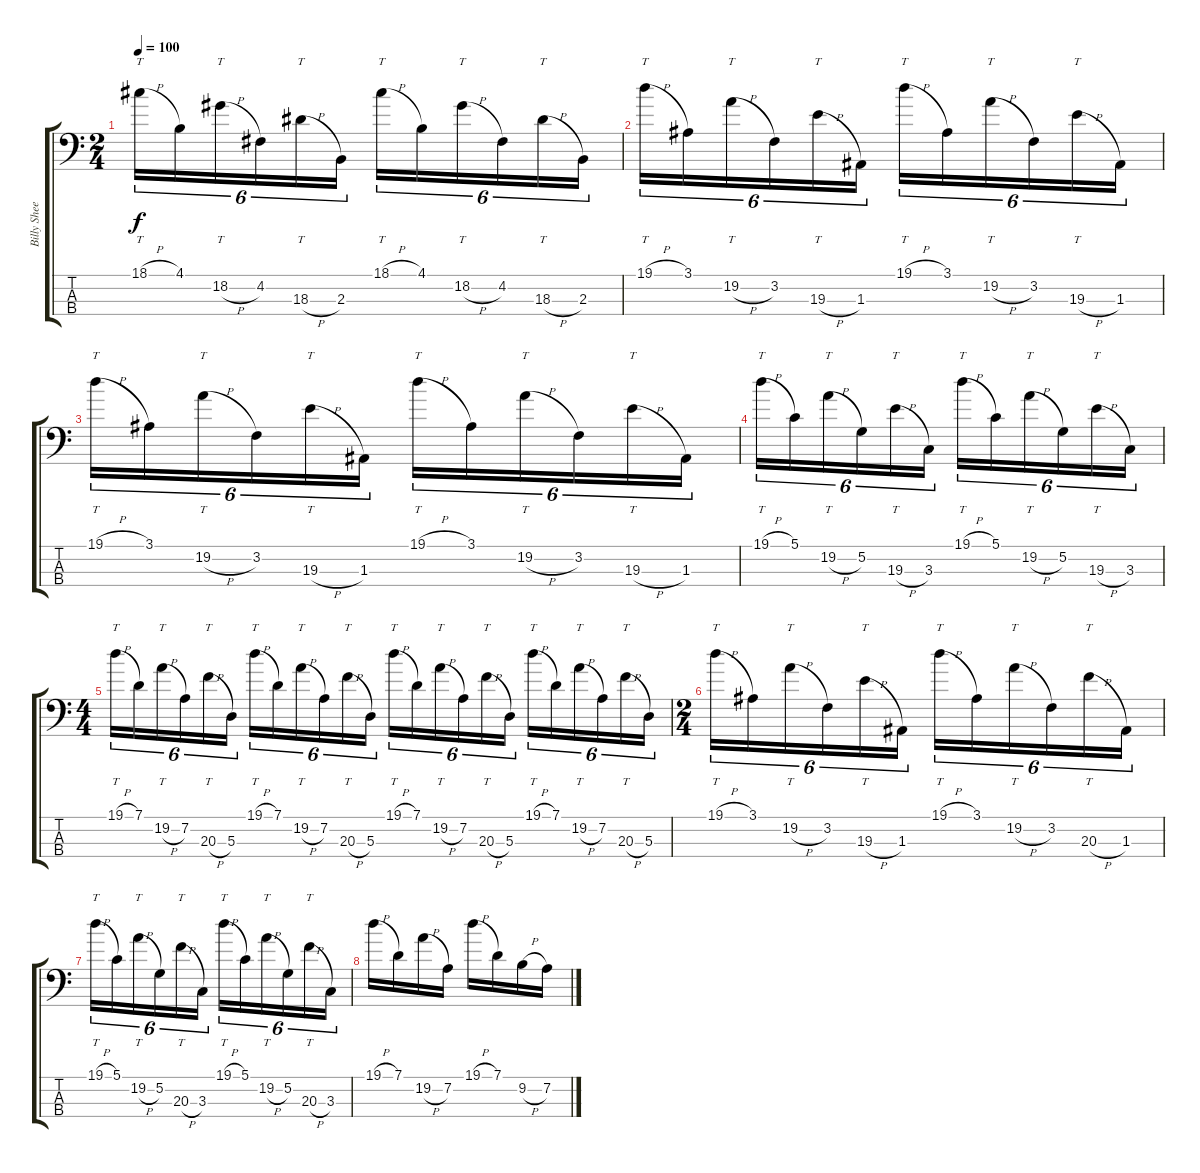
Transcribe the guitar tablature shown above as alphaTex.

\track ("Billy Sheehan" "Billy Shee") {instrument electricbassfinger}
\staff {score tabs}
\tuning (G2 D2 A1 E1) {hide}
\ts (2 4)
\tempo 100
\clef f4
\ks c
18.1{h}.16{tt tu (6 4) dy f} 4.1.16{tu (6 4)} 18.2{h}.16{tt tu (6 4)} 4.2.16{tu (6 4)} 18.3{h}.16{tt tu (6 4)} 2.3.16{tu (6 4)} 18.1{h}.16{tt tu (6 4)} 4.1.16{tu (6 4)} 18.2{h}.16{tt tu (6 4)} 4.2.16{tu (6 4)} 18.3{h}.16{tt tu (6 4)} 2.3.16{tu (6 4)} |
19.1{h}.16{tt tu (6 4)} 3.1.16{tu (6 4)} 19.2{h}.16{tt tu (6 4)} 3.2.16{tu (6 4)} 19.3{h}.16{tt tu (6 4)} 1.3.16{tu (6 4)} 19.1{h}.16{tt tu (6 4)} 3.1.16{tu (6 4)} 19.2{h}.16{tt tu (6 4)} 3.2.16{tu (6 4)} 19.3{h}.16{tt tu (6 4)} 1.3.16{tu (6 4)} |
19.1{h}.16{tt tu (6 4)} 3.1.16{tu (6 4)} 19.2{h}.16{tt tu (6 4)} 3.2.16{tu (6 4)} 19.3{h}.16{tt tu (6 4)} 1.3.16{tu (6 4)} 19.1{h}.16{tt tu (6 4)} 3.1.16{tu (6 4)} 19.2{h}.16{tt tu (6 4)} 3.2.16{tu (6 4)} 19.3{h}.16{tt tu (6 4)} 1.3.16{tu (6 4)} |
19.1{h}.16{tt tu (6 4)} 5.1.16{tu (6 4)} 19.2{h}.16{tt tu (6 4)} 5.2.16{tu (6 4)} 19.3{h}.16{tt tu (6 4)} 3.3.16{tu (6 4)} 19.1{h}.16{tt tu (6 4)} 5.1.16{tu (6 4)} 19.2{h}.16{tt tu (6 4)} 5.2.16{tu (6 4)} 19.3{h}.16{tt tu (6 4)} 3.3.16{tu (6 4)} |
\ts (4 4)
19.1{h}.16{tt tu (6 4)} 7.1.16{tu (6 4)} 19.2{h}.16{tt tu (6 4)} 7.2.16{tu (6 4)} 20.3{h}.16{tt tu (6 4)} 5.3.16{tu (6 4)} 19.1{h}.16{tt tu (6 4)} 7.1.16{tu (6 4)} 19.2{h}.16{tt tu (6 4)} 7.2.16{tu (6 4)} 20.3{h}.16{tt tu (6 4)} 5.3.16{tu (6 4)} 19.1{h}.16{tt tu (6 4)} 7.1.16{tu (6 4)} 19.2{h}.16{tt tu (6 4)} 7.2.16{tu (6 4)} 20.3{h}.16{tt tu (6 4)} 5.3.16{tu (6 4)} 19.1{h}.16{tt tu (6 4)} 7.1.16{tu (6 4)} 19.2{h}.16{tt tu (6 4)} 7.2.16{tu (6 4)} 20.3{h}.16{tt tu (6 4)} 5.3.16{tu (6 4)} |
\ts (2 4)
19.1{h}.16{tt tu (6 4)} 3.1.16{tu (6 4)} 19.2{h}.16{tt tu (6 4)} 3.2.16{tu (6 4)} 19.3{h}.16{tt tu (6 4)} 1.3.16{tu (6 4)} 19.1{h}.16{tt tu (6 4)} 3.1.16{tu (6 4)} 19.2{h}.16{tt tu (6 4)} 3.2.16{tu (6 4)} 20.3{h}.16{tt tu (6 4)} 1.3.16{tu (6 4)} |
19.1{h}.16{tt tu (6 4)} 5.1.16{tu (6 4)} 19.2{h}.16{tt tu (6 4)} 5.2.16{tu (6 4)} 20.3{h}.16{tt tu (6 4)} 3.3.16{tu (6 4)} 19.1{h}.16{tt tu (6 4)} 5.1.16{tu (6 4)} 19.2{h}.16{tt tu (6 4)} 5.2.16{tu (6 4)} 20.3{h}.16{tt tu (6 4)} 3.3.16{tu (6 4)} |
19.1{h}.16 7.1.16 19.2{h}.16 7.2.16 19.1{h}.16 7.1.16 9.2{h}.16 7.2.16
